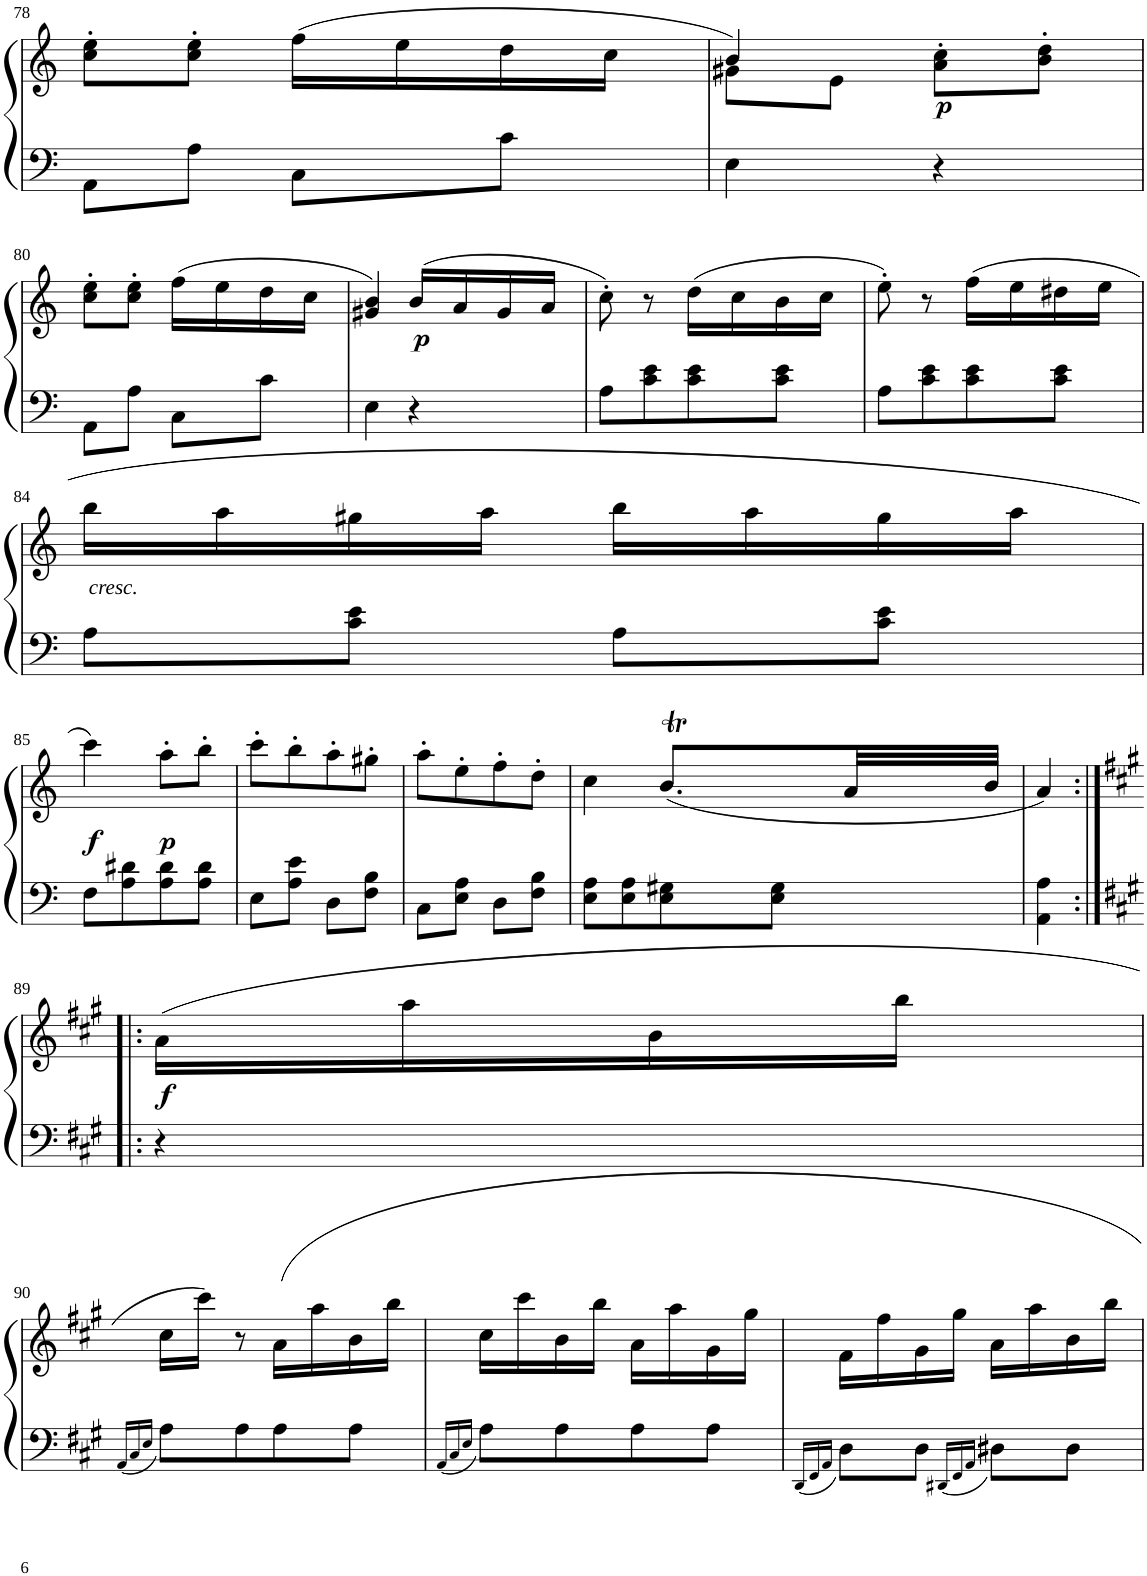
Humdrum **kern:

**kern	**kern	**dynam
*part1	*part1	*part1
*staff2	*staff1	*staff1/2
*I"Piano	*	*
*I'Pno	*	*
!!LO:PB:g=z
*clefF4	*clefG2	*
*k[]	*k[]	*
*M2/4	*M2/4	*
=78	=78	=78
8AA\L	8cc\' 8ee\'L	.
8A\J	8cc\' 8ee\'J	.
8C\L	(16ff\LL	.
.	16ee\	.
8c\J	16dd\	.
.	16cc\JJ	.
=79	=79	=79
*	*^	*
4E\	4b/)	8g#X\L	.
.	.	8e\J	.
!	!	!	!LO:DY:b
4r	8a\'> 8cc\'>L	4ryy	p
.	8b\'> 8dd\'>J	.	.
*	*v	*v	*
!!LO:LB:g=z
=80	=80	=80
8AA\L	8cc\' 8ee\'L	.
8A\J	8cc\' 8ee\'J	.
8C\L	(16ff\LL	.
.	16ee\	.
8c\J	16dd\	.
.	16cc\JJ	.
=81	=81	=81
4E\	4g#X/ 4b/)	.
!	!	!LO:DY:b
4r	(16b/LL	p
.	16a/	.
.	16g#/	.
.	16a/JJ	.
=82	=82	=82
8A\L	8cc'\)	.
8c\ 8e\	8r	.
8c\ 8e\	(16dd\LL	.
.	16cc\	.
8c\ 8e\J	16b\	.
.	16cc\JJ	.
=83	=83	=83
8A\L	8ee'\)	.
8c\ 8e\	8r	.
8c\ 8e\	(16ff\LL	.
.	16ee\	.
8c\ 8e\J	16dd#X\	.
.	16ee\JJ	.
!!LO:LB:g=z
=84	=84	=84
!	!	!LO:DY:b
8A\L	16bb\LL	other-dynamics
.	16aa\	.
8c\ 8e\J	16gg#X\	.
.	16aa\JJ	.
8A\L	16bb\LL	.
.	16aa\	.
8c\ 8e\J	16gg#\	.
.	16aa\JJ	.
!!LO:LB:g=z
=85	=85	=85
!	!	!LO:DY:b
8F\L	4ccc\)	f
8A\ 8d#X\	.	.
!	!	!LO:DY:b
8A\ 8d#\	8aa'\L	p
8A\ 8d#\J	8bb'\J	.
=86	=86	=86
8E\L	8ccc'\L	.
8A\ 8e\J	8bb'\	.
8D\L	8aa'\	.
8F\ 8B\J	8gg#X'\J	.
=87	=87	=87
8C\L	8aa'\L	.
8E\ 8A\J	8ee'\	.
8D\L	8ff'\	.
8F\ 8B\J	8dd'\J	.
=88	=88	=88
*	*^	*
8E\ 8A\L	4cc\	4ryy	.
8E\ 8A\	.	.	.
8E\ 8G#X\	(8.b/L	32cc!	.
.	.	32b!	.
.	.	32cc!	.
.	.	32b!	.
8E\ 8G#\J	.	32cc!	.
.	.	32b!	.
.	32a/LL	16ryy	.
.	32b/JJJ	.	.
*	*v	*v	*
=89	=89	=89
4AA\ 4A\	4a/)	.
!!LO:LB:g=z
=89:|!|:	=89:|!|:	=89:|!|:
*k[f#c#g#]	*k[f#c#g#]	*
!	!	!LO:DY:b
4r	(16a\LL	f
.	16aa\	.
.	16b\	.
.	16bb\JJ	.
!!LO:LB:g=z
=90	=90	=90
16qAA/LL	.	.
16qC#/	.	.
16qE/JJ	.	.
8A\L	16cc#\LL	.
.	16ccc#\JJ)	.
8A\	8r	.
8A\	16a\LL	.
.	16aa\	.
8A\J	16b\	.
.	16bb\JJ	.
=91	=91	=91
16qAA/LL	.	.
16qC#/	.	.
16qE/JJ	.	.
8A\L	16cc#\LL	.
.	16ccc#\	.
8A\	16b\	.
.	16bb\JJ	.
8A\	16a\LL	.
.	16aa\	.
8A\J	16g#\	.
.	16gg#\JJ	.
=92	=92	=92
16qDD/LL	.	.
16qFF#/	.	.
16qAA/JJ	.	.
8D\L	16f#\LL	.
.	16ff#\	.
8D\J	16g#\	.
.	16gg#\JJ	.
16qDD#X/LL	.	.
16qFF#/	.	.
16qAA/JJ	.	.
8D#X\L	16a\LL	.
.	16aa\	.
8D#\J	16b\	.
.	16bb\JJ	.
=	=	=
*-	*-	*-
